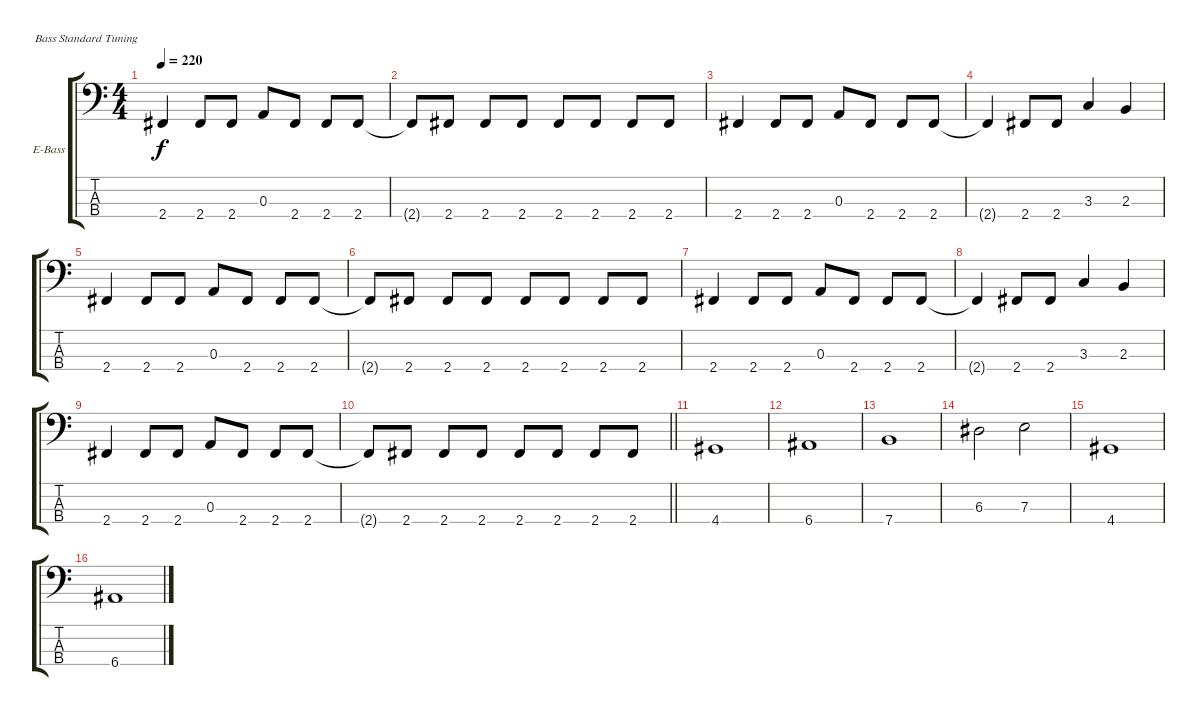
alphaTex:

\bracketExtendMode groupsimilarinstruments
\firstSystemTrackNameOrientation horizontal
\otherSystemsTrackNameOrientation horizontal
\track ("Peter Baltes" "E-Bass") {instrument electricbassfinger}
\staff {score tabs}
\tuning (G2 D2 A1 E1)
\ts (4 4)
\tempo 220
\clef f4
\ks c
2.4.4{dy f} 2.4.8 2.4.8 0.3.8 2.4.8 2.4.8 2.4.8 |
2.4{t}.8 2.4.8 2.4.8 2.4.8 2.4.8 2.4.8 2.4.8 2.4.8 |
2.4.4 2.4.8 2.4.8 0.3.8 2.4.8 2.4.8 2.4.8 |
2.4{t}.4 2.4.8 2.4.8 3.3.4 2.3.4 |
2.4.4 2.4.8 2.4.8 0.3.8 2.4.8 2.4.8 2.4.8 |
2.4{t}.8 2.4.8 2.4.8 2.4.8 2.4.8 2.4.8 2.4.8 2.4.8 |
2.4.4 2.4.8 2.4.8 0.3.8 2.4.8 2.4.8 2.4.8 |
2.4{t}.4 2.4.8 2.4.8 3.3.4 2.3.4 |
2.4.4 2.4.8 2.4.8 0.3.8 2.4.8 2.4.8 2.4.8 |
\barLineRight lightlight
2.4{t}.8 2.4.8 2.4.8 2.4.8 2.4.8 2.4.8 2.4.8 2.4.8 |
4.4.1 |
6.4.1 |
7.4.1 |
6.3.2 7.3.2 |
4.4.1 |
6.4.1
